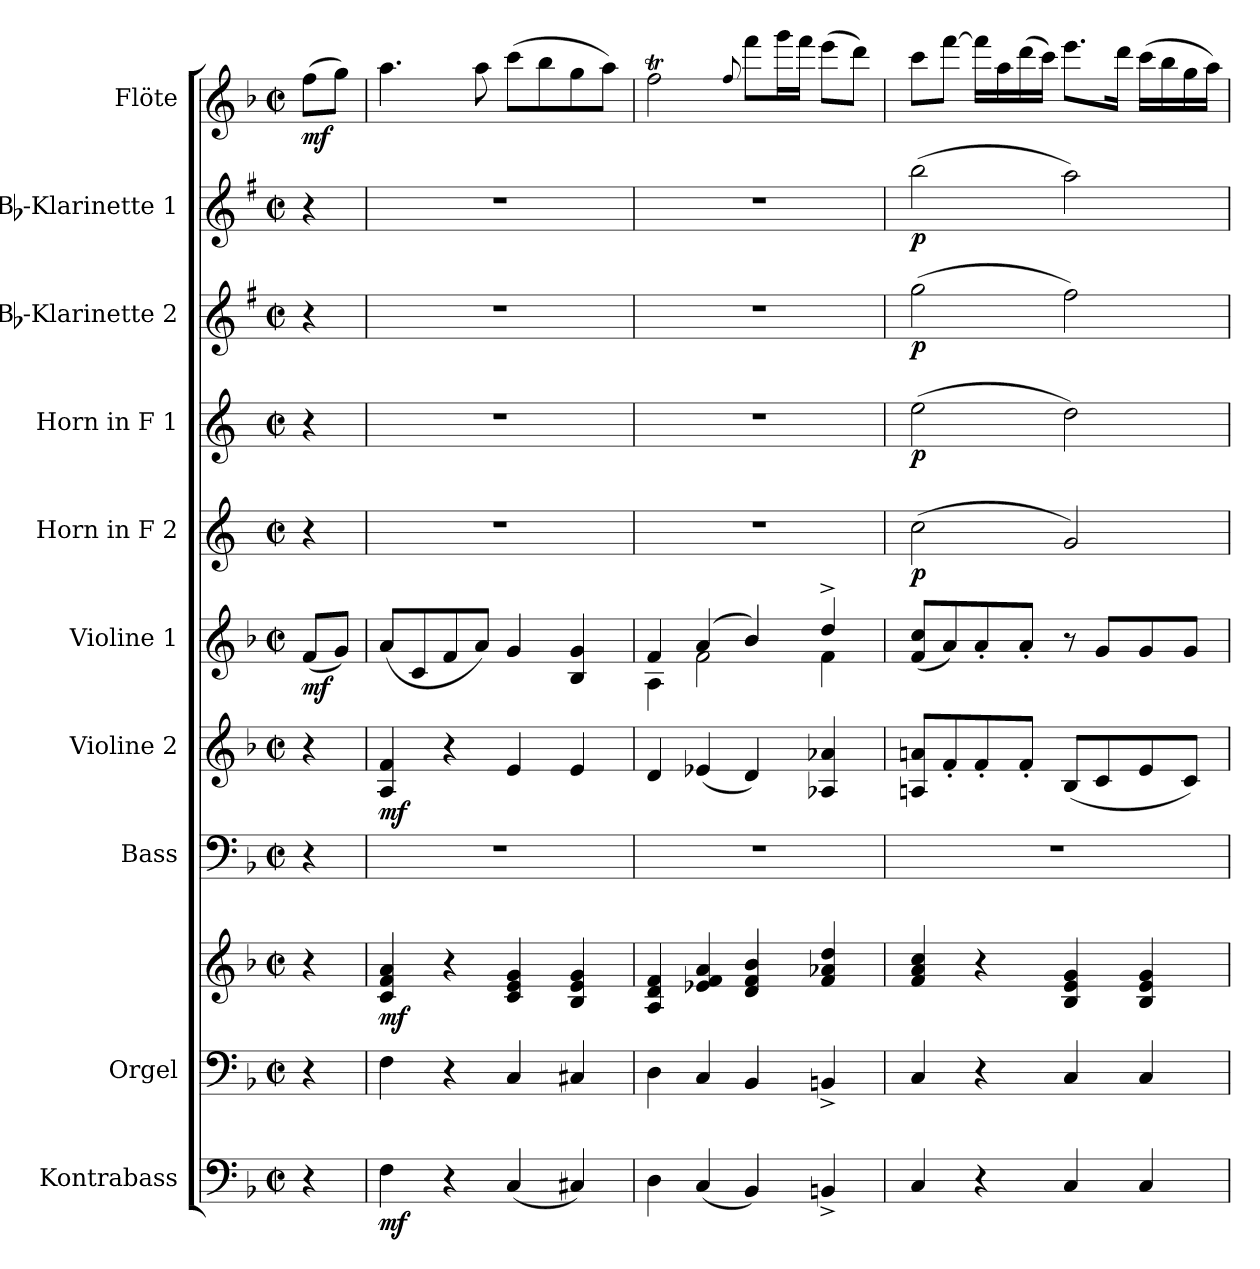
**kern	**dynam	**kern	**kern	**dynam	**kern	**kern	**dynam	**kern	**dynam	**kern	**dynam	**kern	**dynam	**kern	**dynam	**kern	**dynam	**kern	**dynam
*part10	*part10	*part9	*part9	*part9	*part8	*part7	*part7	*part6	*part6	*part5	*part5	*part4	*part4	*part3	*part3	*part2	*part2	*part1	*part1
*staff11	*staff11	*staff10	*staff9	*staff9/10	*staff8	*staff7	*staff7	*staff6	*staff6	*staff5	*staff5	*staff4	*staff4	*staff3	*staff3	*staff2	*staff2	*staff1	*staff1
*I"Kontrabass	*	*I"Orgel	*	*	*I"Bass	*I"Violine 2	*	*I"Violine 1	*	*I"Horn in F 2	*	*I"Horn in F 1	*	*I"Bb-Klarinette 2	*	*I"Bb-Klarinette 1	*	*I"Flöte	*
*I'Kb.	*	*I'Org.	*	*	*I'B.	*I'Vl. 2	*	*I'Vl. 1	*	*	*	*	*	*I'Bb Kl. 2	*	*I'Bb Kl. 1	*	*I'Fl.	*
*clefF4	*	*clefF4	*clefG2	*	*clefF4	*clefG2	*	*clefG2	*	*clefG2	*	*clefG2	*	*clefG2	*	*clefG2	*	*clefG2	*
*ITrd7c12	*	*	*	*	*	*	*	*	*	*ITrd4c7	*	*ITrd4c7	*	*ITrd1c2	*	*ITrd1c2	*	*	*
*k[b-]	*	*k[b-]	*k[b-]	*	*k[b-]	*k[b-]	*	*k[b-]	*	*k[b-]	*	*k[b-]	*	*k[b-]	*	*k[b-]	*	*k[b-]	*
*F:	*	*F:	*F:	*	*F:	*F:	*	*F:	*	*F:	*	*F:	*	*F:	*	*F:	*	*F:	*
*M2/2	*	*M2/2	*M2/2	*	*M2/2	*M2/2	*	*M2/2	*	*M2/2	*	*M2/2	*	*M2/2	*	*M2/2	*	*M2/2	*
*met(c|)	*	*met(c|)	*met(c|)	*	*met(c|)	*met(c|)	*	*met(c|)	*	*met(c|)	*	*met(c|)	*	*met(c|)	*	*met(c|)	*	*met(c|)	*
=	=	=	=	=	=	=	=	=	=	=	=	=	=	=	=	=	=	=	=
!	!	!	!	!	!	!	!	!	!LO:DY:b	!	!	!	!	!	!	!	!	!	!LO:DY:b
4r	.	4r	4r	.	4r	4r	.	(<8f/L	mf	4r	.	4r	.	4r	.	4r	.	(>8ff\L	mf
.	.	.	.	.	.	.	.	8g/J)	.	.	.	.	.	.	.	.	.	8gg\J)	.
=1	=1	=1	=1	=1	=1	=1	=1	=1	=1	=1	=1	=1	=1	=1	=1	=1	=1	=1	=1
!	!LO:DY:b	!	!	!LO:DY:b	!	!	!LO:DY:b	!	!	!	!	!	!	!	!	!	!	!	!
4FF\	mf	4F\	4c/ 4f/ 4a/	mf	1r	4A/ 4f/	mf	(<8a/L	.	1r	.	1r	.	1r	.	1r	.	4.aa\	.
.	.	.	.	.	.	.	.	8c/	.	.	.	.	.	.	.	.	.	.	.
4r	.	4r	4r	.	.	4r	.	8f/	.	.	.	.	.	.	.	.	.	.	.
.	.	.	.	.	.	.	.	8a/J)	.	.	.	.	.	.	.	.	.	8aa\	.
(<4CC/	.	4C/	4c/ 4e/ 4g/	.	.	4e/	.	4g/	.	.	.	.	.	.	.	.	.	(>8ccc\L	.
.	.	.	.	.	.	.	.	.	.	.	.	.	.	.	.	.	.	8bb-\	.
4CC#X/)	.	4C#X/	4B-/ 4e/ 4g/	.	.	4e/	.	4B-/ 4g/	.	.	.	.	.	.	.	.	.	8gg\	.
.	.	.	.	.	.	.	.	.	.	.	.	.	.	.	.	.	.	8aa\J)	.
=2	=2	=2	=2	=2	=2	=2	=2	=2	=2	=2	=2	=2	=2	=2	=2	=2	=2	=2	=2
*	*	*	*	*	*	*	*	*^	*	*	*	*	*	*	*	*	*	*	*
4DD\	.	4D\	4A/ 4d/ 4f/	.	1r	4d/	.	4f/	4A\	.	1r	.	1r	.	1r	.	1r	.	2ffT\	.
(<4CC/	.	4C/	4e-X/ 4f/ 4a/	.	.	(<4e-X/	.	(4a/	2f\	.	.	.	.	.	.	.	.	.	.	.
.	.	.	.	.	.	.	.	.	.	.	.	.	.	.	.	.	.	.	8qqff/	.
4BBB-/)	.	4BB-/	4d/ 4f/ 4b-/	.	.	4d/)	.	4b-/)	.	.	.	.	.	.	.	.	.	.	8fff\L	.
.	.	.	.	.	.	.	.	.	.	.	.	.	.	.	.	.	.	.	16ggg\L	.
.	.	.	.	.	.	.	.	.	.	.	.	.	.	.	.	.	.	.	16fff\JJ	.
4BBBn^</	.	4BBn^</	4f/ 4a-X/ 4dd/	.	.	4A-X/ 4a-X/	.	4dd^>/	4f\	.	.	.	.	.	.	.	.	.	(>8eee\L	.
.	.	.	.	.	.	.	.	.	.	.	.	.	.	.	.	.	.	.	8ddd\J)	.
*	*	*	*	*	*	*	*	*v	*v	*	*	*	*	*	*	*	*	*	*	*
=3	=3	=3	=3	=3	=3	=3	=3	=3	=3	=3	=3	=3	=3	=3	=3	=3	=3	=3	=3
!	!	!	!	!	!	!	!	!	!	!	!LO:DY:b	!	!LO:DY:b	!	!LO:DY:b	!	!LO:DY:b	!	!
4CC/	.	4C/	4f/ 4a/ 4cc/	.	1r	8An/ 8an/L	.	(<8f/ 8cc/L	.	(>2f\	p	(>2a\	p	(>2ff\	p	(>2aa\	p	8ccc\L	.
.	.	.	.	.	.	8f'</	.	8a/)	.	.	.	.	.	.	.	.	.	[8fff\J	.
4r	.	4r	4r	.	.	8f'</	.	8a'</	.	.	.	.	.	.	.	.	.	16fff\LL]	.
.	.	.	.	.	.	.	.	.	.	.	.	.	.	.	.	.	.	16aa\	.
.	.	.	.	.	.	8f'</J	.	8a'</J	.	.	.	.	.	.	.	.	.	(>16ddd\	.
.	.	.	.	.	.	.	.	.	.	.	.	.	.	.	.	.	.	16ccc\JJ)	.
4CC/	.	4C/	4B-/ 4e/ 4g/	.	.	(<8B-/L	.	8r	.	2c/)	.	2g\)	.	2ee\)	.	2gg\)	.	8.eee\L	.
.	.	.	.	.	.	8c/	.	8g/L	.	.	.	.	.	.	.	.	.	.	.
.	.	.	.	.	.	.	.	.	.	.	.	.	.	.	.	.	.	16ddd\Jk	.
4CC/	.	4C/	4B-/ 4e/ 4g/	.	.	8e/	.	8g/	.	.	.	.	.	.	.	.	.	(>16ccc\LL	.
.	.	.	.	.	.	.	.	.	.	.	.	.	.	.	.	.	.	16bb-\	.
.	.	.	.	.	.	8c/J)	.	8g/J	.	.	.	.	.	.	.	.	.	16gg\	.
.	.	.	.	.	.	.	.	.	.	.	.	.	.	.	.	.	.	16aa\JJ)	.
=	=	=	=	=	=	=	=	=	=	=	=	=	=	=	=	=	=	=	=
*-	*-	*-	*-	*-	*-	*-	*-	*-	*-	*-	*-	*-	*-	*-	*-	*-	*-	*-	*-
